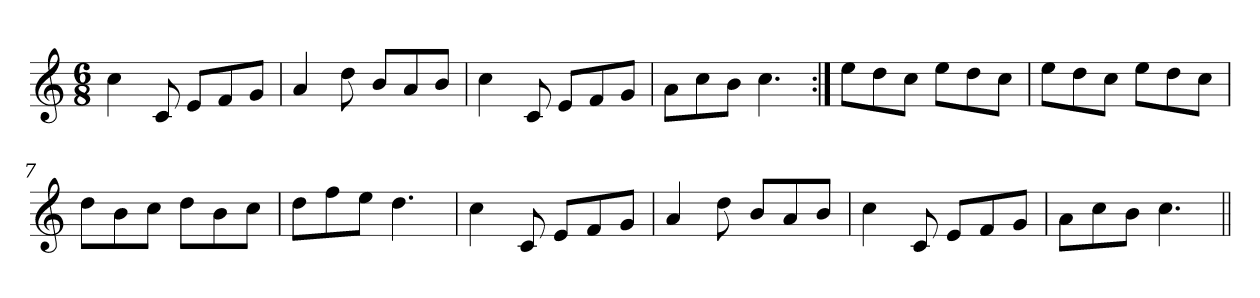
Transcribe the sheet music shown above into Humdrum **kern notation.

**kern
*part1
*staff1
*clefG2
*k[]
*M6/8
*MM100
=1
4cc\
8c/
8e/L
8f/
8g/J
=2
4a/
8dd\
8b/L
8a/
8b/J
=3
4cc\
8c/
8e/L
8f/
8g/J
=4
8a\L
8cc\
8b\J
4.cc\
=5:|!
8ee\L
8dd\
8cc\J
8ee\L
8dd\
8cc\J
=6
8ee\L
8dd\
8cc\J
8ee\L
8dd\
8cc\J
!!LO:LB:g=z
=7
8dd\L
8b\
8cc\J
8dd\L
8b\
8cc\J
=8
8dd\L
8ff\
8ee\J
4.dd\
=9
4cc\
8c/
8e/L
8f/
8g/J
=10
4a/
8dd\
8b/L
8a/
8b/J
=11
4cc\
8c/
8e/L
8f/
8g/J
=12
8a\L
8cc\
8b\J
4.cc\
=||
*-
